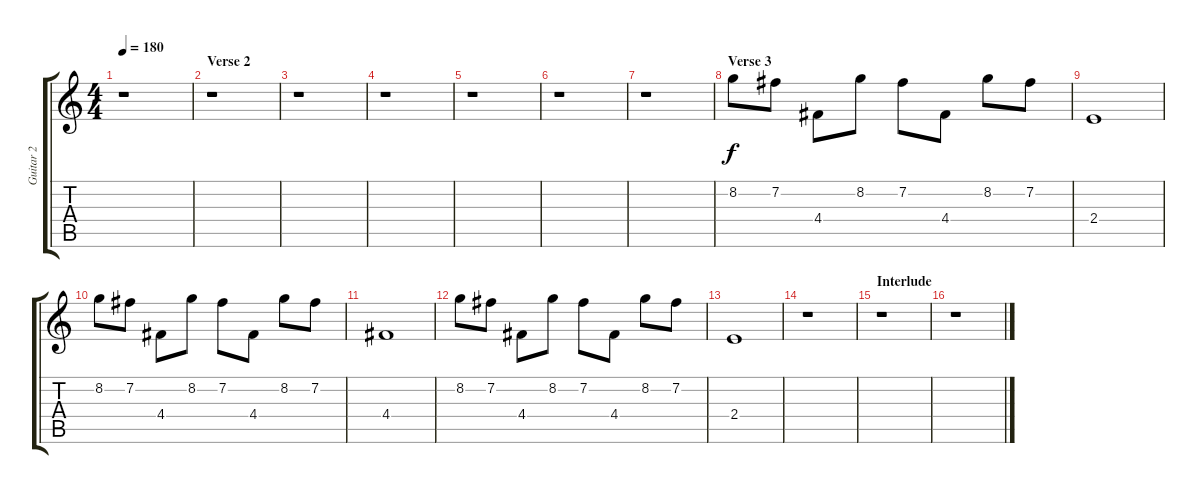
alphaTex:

\track ("Guitar 2" "Guitar 2") {instrument distortionguitar}
\staff {score tabs}
\tuning (E4 B3 G3 D3 A2 E2) {hide}
\ts (4 4)
\tempo 180
\clef g2
\ks c
r.1{dy f} |
\section ("" "Verse 2 ")
r.1 |
r.1 |
r.1 |
r.1 |
r.1 |
r.1 |
\section ("" "Verse 3")
8.2.8 7.2.8 4.4.8 8.2.8 7.2.8 4.4.8 8.2.8 7.2.8 |
2.4.1 |
8.2.8 7.2.8 4.4.8 8.2.8 7.2.8 4.4.8 8.2.8 7.2.8 |
4.4.1 |
8.2.8 7.2.8 4.4.8 8.2.8 7.2.8 4.4.8 8.2.8 7.2.8 |
2.4.1 |
r.1 |
\section ("" "Interlude")
r.1 |
r.1
